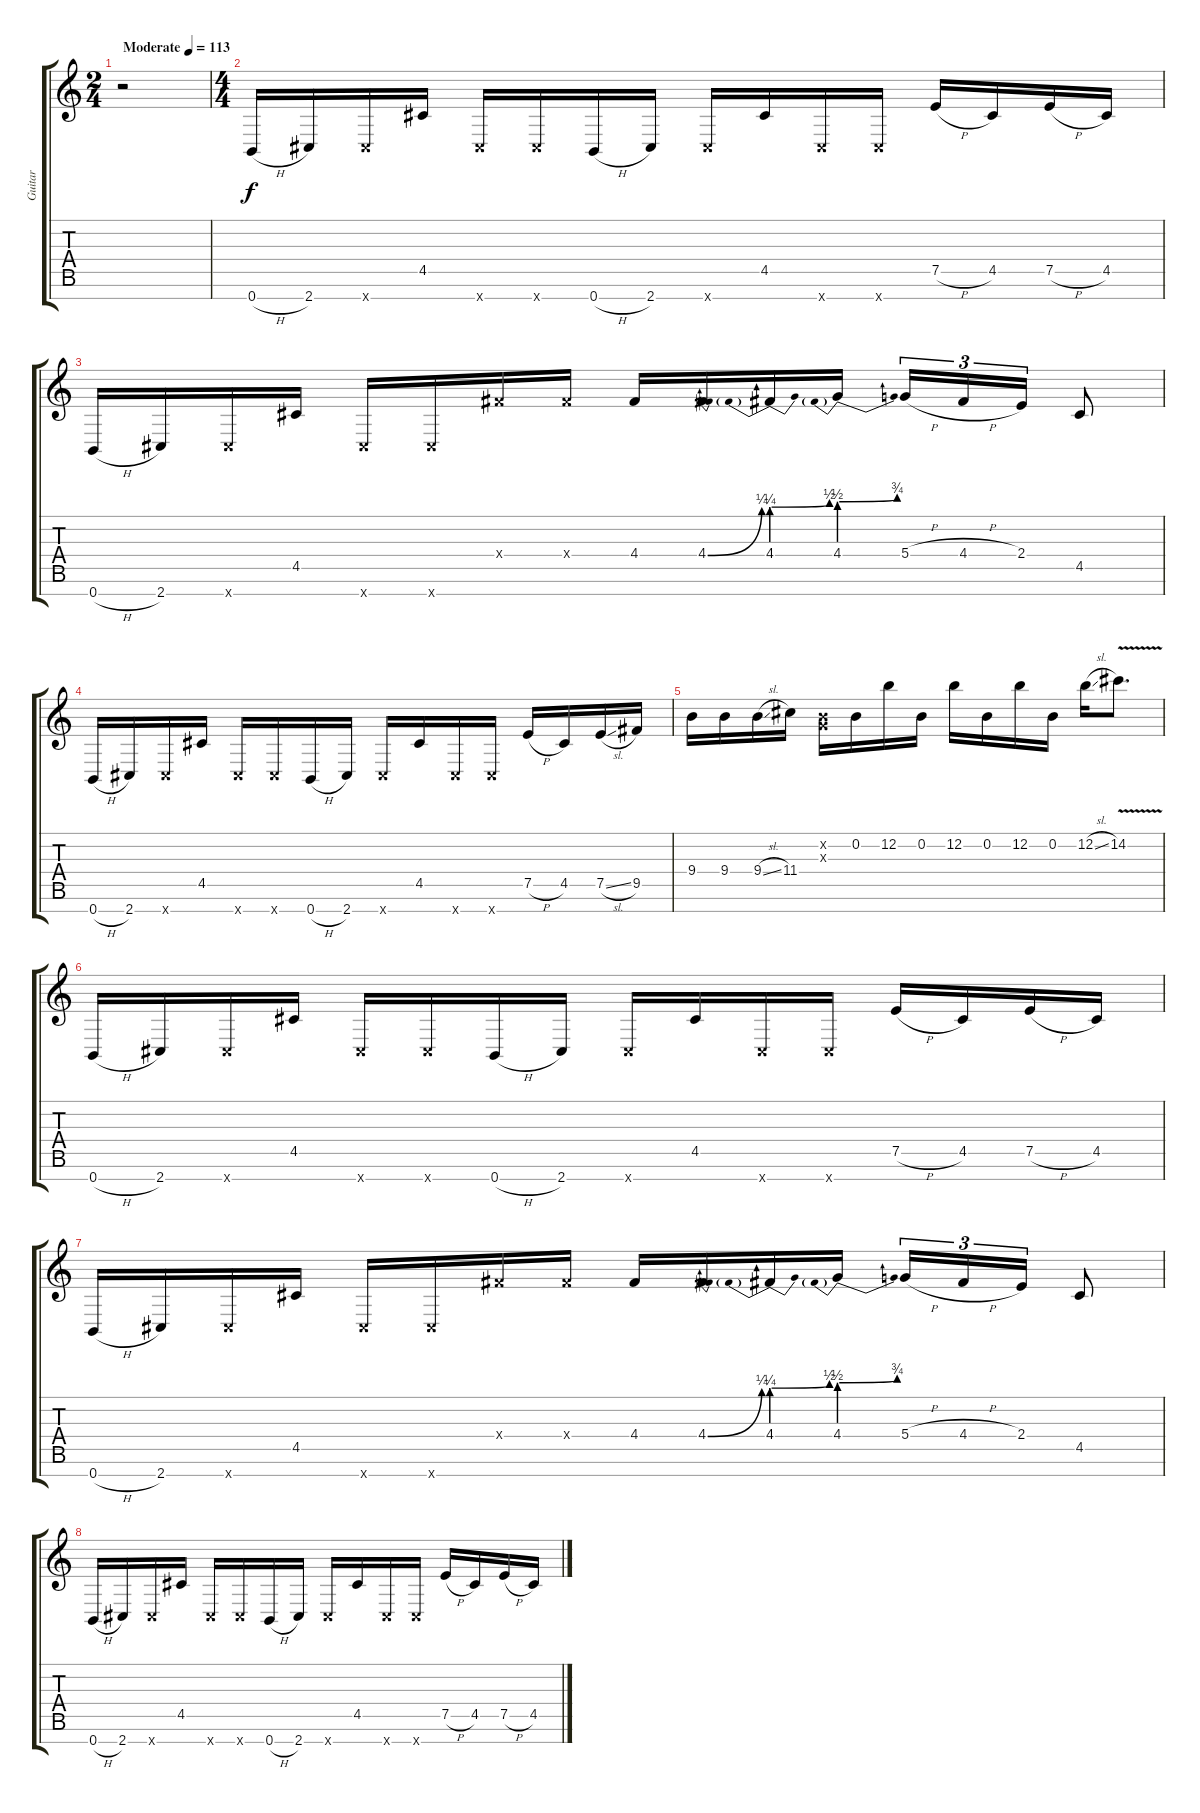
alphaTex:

\track ("Guitar" "Guitar") {instrument distortionguitar}
\staff {score tabs}
\tuning (E4 B3 G3 D3 A2 E2 B1) {hide}
\ts (2 4)
\tempo (113 "Moderate")
\clef g2
\ks c
r.2{dy f instrument distortionguitar} |
\ts (4 4)
0.7{h}.16 2.7.16 2.7{x}.16 4.5.16 2.7{x}.16 2.7{x}.16 0.7{h}.16 2.7.16 2.7{x}.16 4.5.16 2.7{x}.16 2.7{x}.16 7.5{h}.16 4.5.16 7.5{h}.16 4.5.16 |
0.7{h}.16 2.7.16 2.7{x}.16 4.5.16 2.7{x}.16 2.7{x}.16 4.4{x}.16 4.4{x}.16 4.4.16 4.4{be (bend 0 0 60 1)}.16 4.4{be (prebendbend 0 1 60 2)}.16 4.4{be (prebendbend 0 2 60 3)}.16 5.4{h}.16{tu (3 2)} 4.4{h}.16{tu (3 2)} 2.4.16{tu (3 2)} 4.5.8 |
0.7{h}.16 2.7.16 2.7{x}.16 4.5.16 2.7{x}.16 2.7{x}.16 0.7{h}.16 2.7.16 2.7{x}.16 4.5.16 2.7{x}.16 2.7{x}.16 7.5{h}.16 4.5.16 7.5{sl}.16 9.5.16 |
9.4.16 9.4.16 9.4{sl}.16 11.4.16 (0.2{x} 0.3{x}).16 0.2.16 12.2.16 0.2.16 12.2.16 0.2.16 12.2.16 0.2.16 12.2{sl}.16 14.2{v}.8{d} |
0.7{h}.16 2.7.16 2.7{x}.16 4.5.16 2.7{x}.16 2.7{x}.16 0.7{h}.16 2.7.16 2.7{x}.16 4.5.16 2.7{x}.16 2.7{x}.16 7.5{h}.16 4.5.16 7.5{h}.16 4.5.16 |
0.7{h}.16 2.7.16 2.7{x}.16 4.5.16 2.7{x}.16 2.7{x}.16 4.4{x}.16 4.4{x}.16 4.4.16 4.4{be (bend 0 0 60 1)}.16 4.4{be (prebendbend 0 1 60 2)}.16 4.4{be (prebendbend 0 2 60 3)}.16 5.4{h}.16{tu (3 2)} 4.4{h}.16{tu (3 2)} 2.4.16{tu (3 2)} 4.5.8 |
0.7{h}.16 2.7.16 2.7{x}.16 4.5.16 2.7{x}.16 2.7{x}.16 0.7{h}.16 2.7.16 2.7{x}.16 4.5.16 2.7{x}.16 2.7{x}.16 7.5{h}.16 4.5.16 7.5{h}.16 4.5.16
